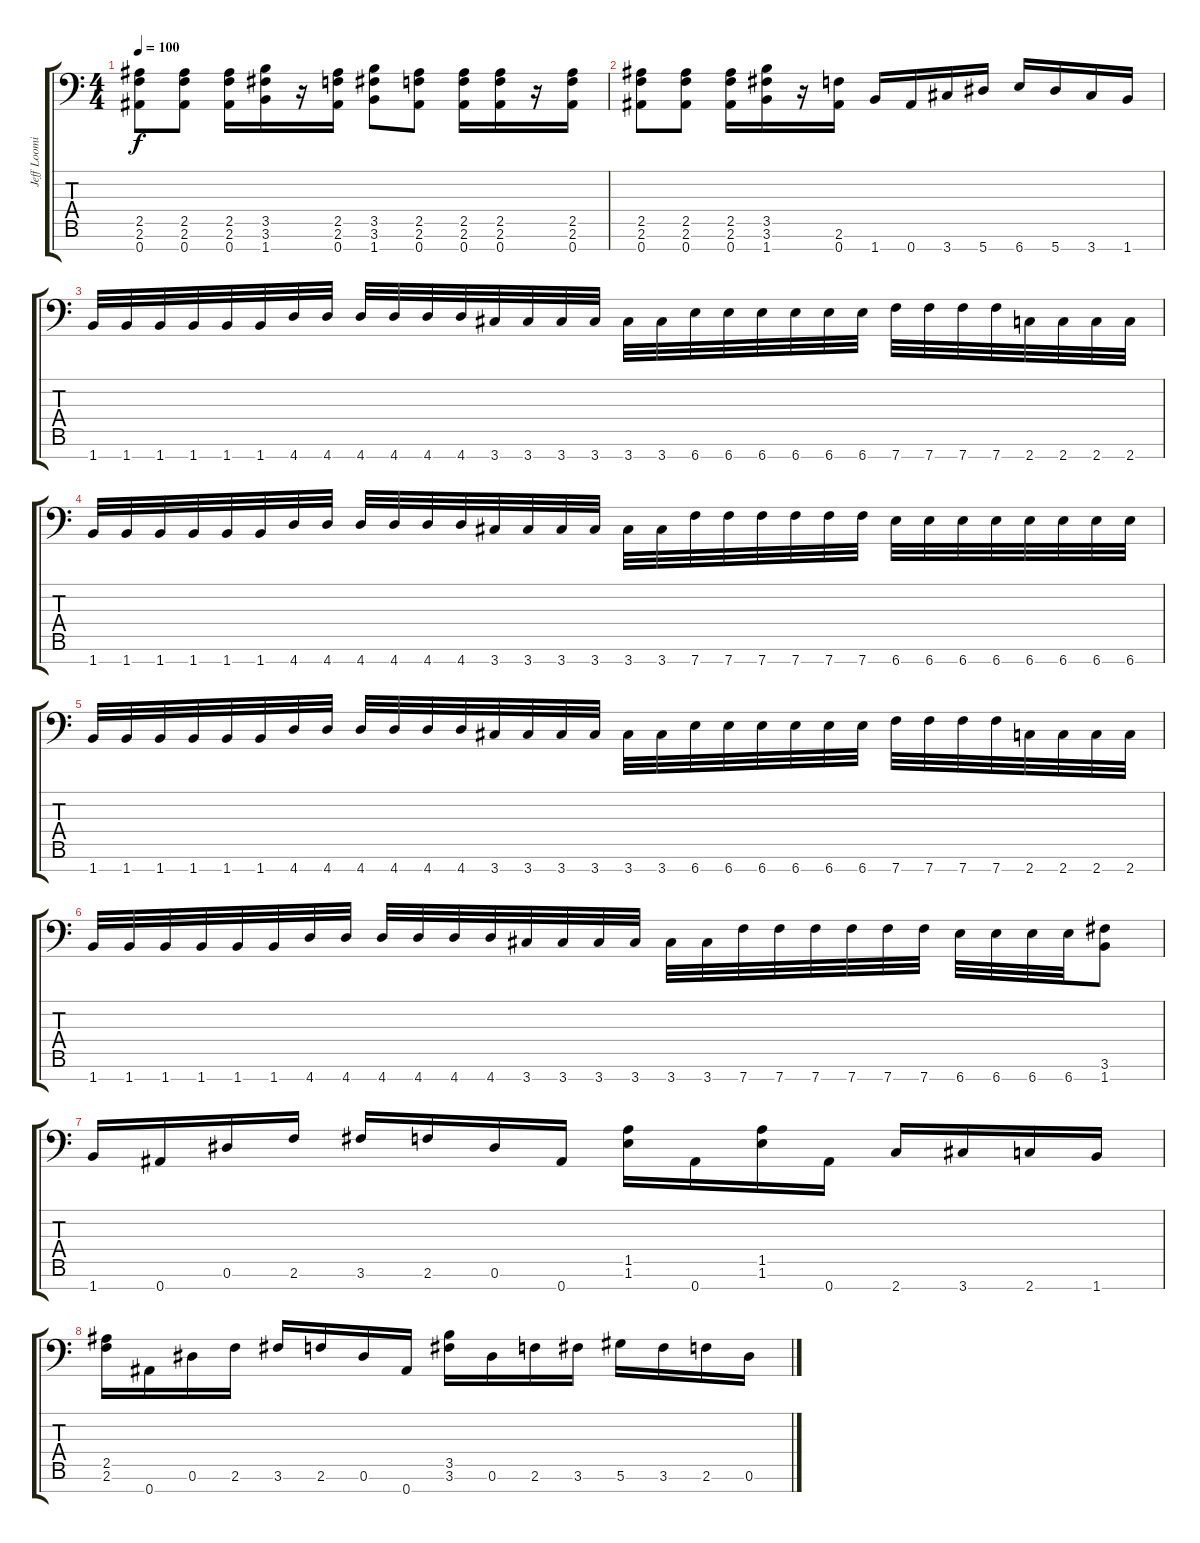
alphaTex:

\track ("Jeff Loomis" "Jeff Loomi") {instrument distortionguitar}
\staff {score tabs}
\tuning (Eb4 Bb3 Gb3 Db3 Ab2 Eb2 Bb1) {hide}
\ts (4 4)
\tempo 100
\clef f4
\ks c
(2.5 2.6 0.7).8{dy f} (2.5 2.6 0.7).8 (2.5 2.6 0.7).16 (3.5 3.6 1.7).16 r.16 (2.5 2.6 0.7).16 (3.5 3.6 1.7).8 (2.5 2.6 0.7).8 (2.5 2.6 0.7).16 (2.5 2.6 0.7).16 r.16 (2.5 2.6 0.7).16 |
(2.5 2.6 0.7).8 (2.5 2.6 0.7).8 (2.5 2.6 0.7).16 (3.5 3.6 1.7).16 r.16 (2.6 0.7).16 1.7.16 0.7.16 3.7.16 5.7.16 6.7.16 5.7.16 3.7.16 1.7.16 |
1.7.32 1.7.32 1.7.32 1.7.32 1.7.32 1.7.32 4.7.32 4.7.32 4.7.32 4.7.32 4.7.32 4.7.32 3.7.32 3.7.32 3.7.32 3.7.32 3.7.32 3.7.32 6.7.32 6.7.32 6.7.32 6.7.32 6.7.32 6.7.32 7.7.32 7.7.32 7.7.32 7.7.32 2.7.32 2.7.32 2.7.32 2.7.32 |
1.7.32 1.7.32 1.7.32 1.7.32 1.7.32 1.7.32 4.7.32 4.7.32 4.7.32 4.7.32 4.7.32 4.7.32 3.7.32 3.7.32 3.7.32 3.7.32 3.7.32 3.7.32 7.7.32 7.7.32 7.7.32 7.7.32 7.7.32 7.7.32 6.7.32 6.7.32 6.7.32 6.7.32 6.7.32 6.7.32 6.7.32 6.7.32 |
1.7.32 1.7.32 1.7.32 1.7.32 1.7.32 1.7.32 4.7.32 4.7.32 4.7.32 4.7.32 4.7.32 4.7.32 3.7.32 3.7.32 3.7.32 3.7.32 3.7.32 3.7.32 6.7.32 6.7.32 6.7.32 6.7.32 6.7.32 6.7.32 7.7.32 7.7.32 7.7.32 7.7.32 2.7.32 2.7.32 2.7.32 2.7.32 |
1.7.32 1.7.32 1.7.32 1.7.32 1.7.32 1.7.32 4.7.32 4.7.32 4.7.32 4.7.32 4.7.32 4.7.32 3.7.32 3.7.32 3.7.32 3.7.32 3.7.32 3.7.32 7.7.32 7.7.32 7.7.32 7.7.32 7.7.32 7.7.32 6.7.32 6.7.32 6.7.32 6.7.32 (3.6 1.7).8 |
1.7.16 0.7.16 0.6.16 2.6.16 3.6.16 2.6.16 0.6.16 0.7.16 (1.5 1.6).16 0.7.16 (1.5 1.6).16 0.7.16 2.7.16 3.7.16 2.7.16 1.7.16 |
(2.5 2.6).16 0.7.16 0.6.16 2.6.16 3.6.16 2.6.16 0.6.16 0.7.16 (3.5 3.6).16 0.6.16 2.6.16 3.6.16 5.6.16 3.6.16 2.6.16 0.6.16
